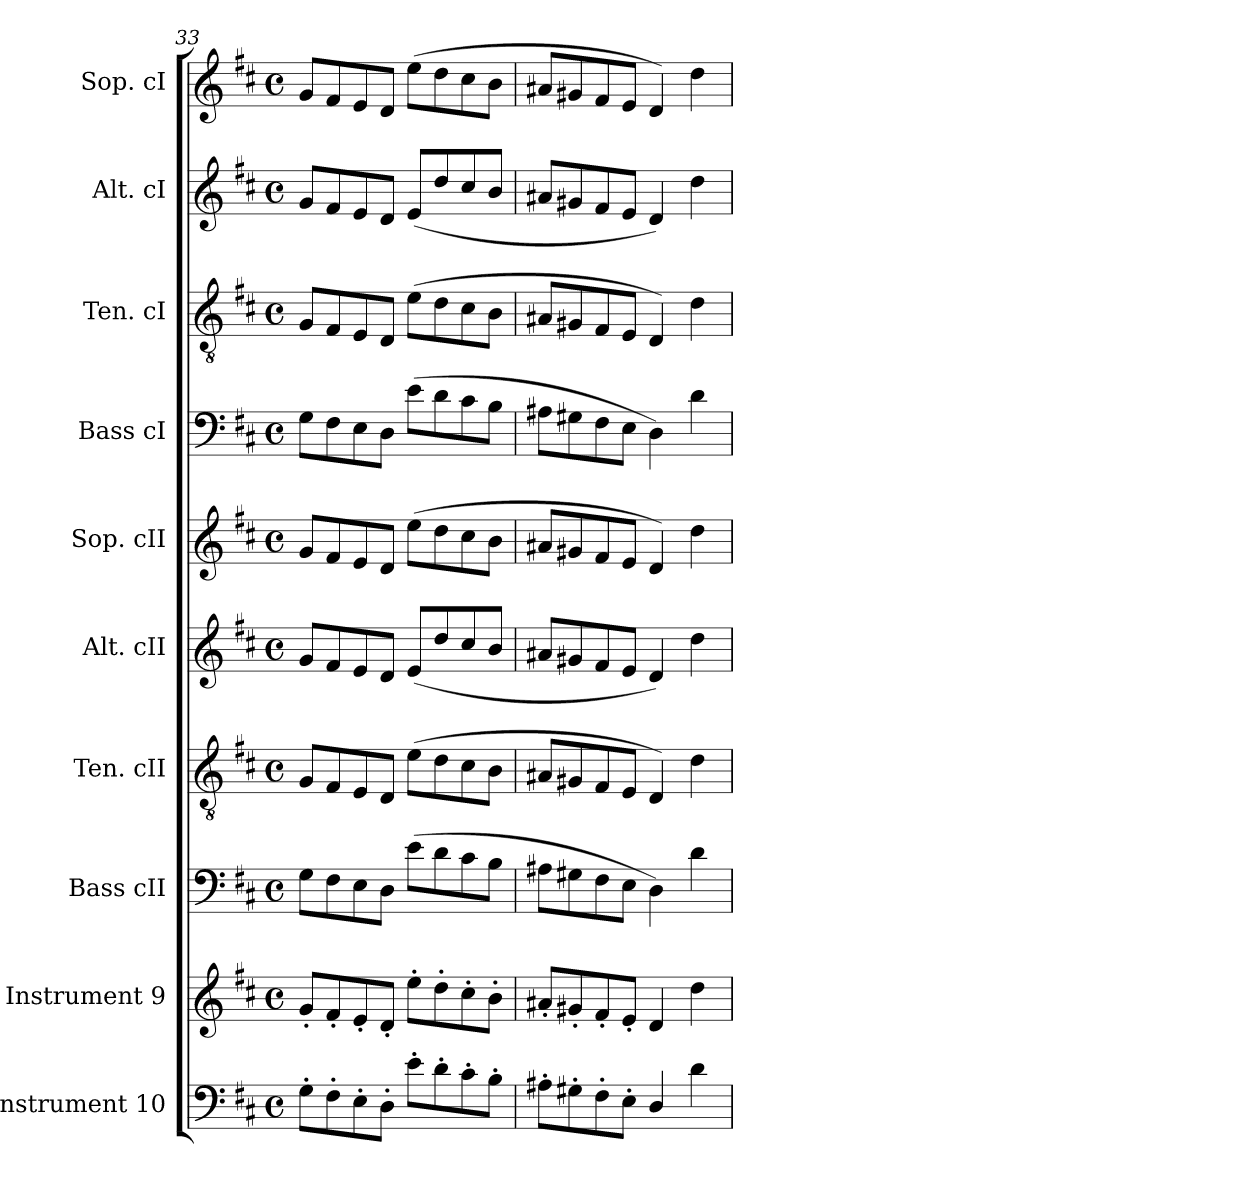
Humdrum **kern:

**kern	**kern	**kern	**text	**kern	**text	**kern	**text	**kern	**text	**kern	**text	**kern	**text	**kern	**text	**kern	**text
*part10	*part9	*part8	*part8	*part7	*part7	*part6	*part6	*part5	*part5	*part4	*part4	*part3	*part3	*part2	*part2	*part1	*part1
*staff10	*staff9	*staff8	*staff8	*staff7	*staff7	*staff6	*staff6	*staff5	*staff5	*staff4	*staff4	*staff3	*staff3	*staff2	*staff2	*staff1	*staff1
*I"Instrument 10	*I"Instrument 9	*I"Bass cII	*	*I"Ten. cII	*	*I"Alt. cII	*	*I"Sop. cII	*	*I"Bass cI	*	*I"Ten. cI	*	*I"Alt. cI	*	*I"Sop. cI	*
*	*	*I'Bass cII	*	*I'Ten. cII	*	*I'Alt. cII	*	*I'Sop. cII	*	*I'Bass cI	*	*I'Ten. cI	*	*I'Alt. cI	*	*I'Sop. cI	*
*clefF4	*clefG2	*clefF4	*	*clefGv2	*	*clefG2	*	*clefG2	*	*clefF4	*	*clefGv2	*	*clefG2	*	*clefG2	*
*k[f#c#]	*k[f#c#]	*k[f#c#]	*	*k[f#c#]	*	*k[f#c#]	*	*k[f#c#]	*	*k[f#c#]	*	*k[f#c#]	*	*k[f#c#]	*	*k[f#c#]	*
*D:	*D:	*D:	*	*D:	*	*D:	*	*D:	*	*D:	*	*D:	*	*D:	*	*D:	*
*M4/4	*M4/4	*M4/4	*	*M4/4	*	*M4/4	*	*M4/4	*	*M4/4	*	*M4/4	*	*M4/4	*	*M4/4	*
*met(c)	*met(c)	*met(c)	*	*met(c)	*	*met(c)	*	*met(c)	*	*met(c)	*	*met(c)	*	*met(c)	*	*met(c)	*
=33	=33	=33	=33	=33	=33	=33	=33	=33	=33	=33	=33	=33	=33	=33	=33	=33	=33
!	!	!	!LO:LY:b:cj	!	!LO:LY:b:cj	!	!LO:LY:b:cj	!	!LO:LY:b:cj	!	!LO:LY:b:cj	!	!LO:LY:b:cj	!	!LO:LY:b:cj	!	!LO:LY:b:cj
8G'>\L	8g'</L	8G\L	--	8G/L	--	8g/L	--	8g/L	--	8G\L	--	8G/L	--	8g/L	--	8g/L	--
!	!	!	!LO:LY:b:cj	!	!LO:LY:b:cj	!	!LO:LY:b:cj	!	!LO:LY:b:cj	!	!LO:LY:b:cj	!	!LO:LY:b:cj	!	!LO:LY:b:cj	!	!LO:LY:b:cj
8F#'>\	8f#'</	8F#\	--	8F#/	--	8f#/	--	8f#/	--	8F#\	--	8F#/	--	8f#/	--	8f#/	--
!	!	!	!LO:LY:b:cj	!	!LO:LY:b:cj	!	!LO:LY:b:cj	!	!LO:LY:b:cj	!	!LO:LY:b:cj	!	!LO:LY:b:cj	!	!LO:LY:b:cj	!	!LO:LY:b:cj
8E'>\	8e'</	8E\	--	8E/	--	8e/	--	8e/	--	8E\	--	8E/	--	8e/	--	8e/	--
!	!	!	!LO:LY:b:cj	!	!LO:LY:b:cj	!	!LO:LY:b:cj	!	!LO:LY:b:cj	!	!LO:LY:b:cj	!	!LO:LY:b:cj	!	!LO:LY:b:cj	!	!LO:LY:b:cj
8D'>\J	8d'</J	8D\J	--	8D/J	--	8d/J	--	8d/J	--	8D\J	--	8D/J	--	8d/J	--	8d/J	--
!	!	!	!LO:LY:b:cj	!	!LO:LY:b:cj	!	!LO:LY:b:cj	!	!LO:LY:b:cj	!	!LO:LY:b:cj	!	!LO:LY:b:cj	!	!LO:LY:b:cj	!	!LO:LY:b:cj
8e'>\L	8ee'>\L	(>8e\L	--	(>8e\L	--	(>8e/L	--	(>8ee\L	--	(>8e\L	--	(>8e\L	--	(>8e/L	--	(>8ee\L	--
!	!	!	!LO:LY:b:cj	!	!LO:LY:b:cj	!	!LO:LY:b:cj	!	!LO:LY:b:cj	!	!LO:LY:b:cj	!	!LO:LY:b:cj	!	!LO:LY:b:cj	!	!LO:LY:b:cj
8d'>\	8dd'>\	8d\	--	8d\	--	8dd/	--	8dd\	--	8d\	--	8d\	--	8dd/	--	8dd\	--
!	!	!	!LO:LY:b:cj	!	!LO:LY:b:cj	!	!LO:LY:b:cj	!	!LO:LY:b:cj	!	!LO:LY:b:cj	!	!LO:LY:b:cj	!	!LO:LY:b:cj	!	!LO:LY:b:cj
8c#'>\	8cc#'>\	8c#\	--	8c#\	--	8cc#/	--	8cc#\	--	8c#\	--	8c#\	--	8cc#/	--	8cc#\	--
!	!	!	!LO:LY:b:cj	!	!LO:LY:b:cj	!	!LO:LY:b:cj	!	!LO:LY:b:cj	!	!LO:LY:b:cj	!	!LO:LY:b:cj	!	!LO:LY:b:cj	!	!LO:LY:b:cj
8B'>\J	8b'>\J	8B\J	--	8B\J	--	8b/J	--	8b\J	--	8B\J	--	8B\J	--	8b/J	--	8b\J	--
=34	=34	=34	=34	=34	=34	=34	=34	=34	=34	=34	=34	=34	=34	=34	=34	=34	=34
!	!	!	!LO:LY:b:cj	!	!LO:LY:b:cj	!	!LO:LY:b:cj	!	!LO:LY:b:cj	!	!LO:LY:b:cj	!	!LO:LY:b:cj	!	!LO:LY:b:cj	!	!LO:LY:b:cj
8A#X'>\L	8a#X'</L	8A#X\L	--	8A#X/L	--	8a#X/L	--	8a#X/L	--	8A#X\L	--	8A#X/L	--	8a#X/L	--	8a#X/L	--
!	!	!	!LO:LY:b:cj	!	!LO:LY:b:cj	!	!LO:LY:b:cj	!	!LO:LY:b:cj	!	!LO:LY:b:cj	!	!LO:LY:b:cj	!	!LO:LY:b:cj	!	!LO:LY:b:cj
8G#X'>\	8g#X'</	8G#X\	--	8G#X/	--	8g#X/	--	8g#X/	--	8G#X\	--	8G#X/	--	8g#X/	--	8g#X/	--
!	!	!	!LO:LY:b:cj	!	!LO:LY:b:cj	!	!LO:LY:b:cj	!	!LO:LY:b:cj	!	!LO:LY:b:cj	!	!LO:LY:b:cj	!	!LO:LY:b:cj	!	!LO:LY:b:cj
8F#'>\	8f#'</	8F#\	--	8F#/	--	8f#/	--	8f#/	--	8F#\	--	8F#/	--	8f#/	--	8f#/	--
!	!	!	!LO:LY:b:cj	!	!LO:LY:b:cj	!	!LO:LY:b:cj	!	!LO:LY:b:cj	!	!LO:LY:b:cj	!	!LO:LY:b:cj	!	!LO:LY:b:cj	!	!LO:LY:b:cj
8E'>\J	8e'</J	8E\J	--	8E/J	--	8e/J	--	8e/J	--	8E\J	--	8E/J	--	8e/J	--	8e/J	--
!	!	!	!LO:LY:b:cj	!	!LO:LY:b:cj	!	!LO:LY:b:cj	!	!LO:LY:b:cj	!	!LO:LY:b:cj	!	!LO:LY:b:cj	!	!LO:LY:b:cj	!	!LO:LY:b:cj
4D/	4d/	4D\)	--	4D/)	--	4d/)	--	4d/)	--	4D\)	--	4D/)	--	4d/)	--	4d/)	--
!	!	!	!LO:LY:b:cj	!	!LO:LY:b:cj	!	!LO:LY:b:cj	!	!LO:LY:b:cj	!	!LO:LY:b:cj	!	!LO:LY:b:cj	!	!LO:LY:b:cj	!	!LO:LY:b:cj
4d\	4dd\	4d\	--	4d\	--	4dd\	--	4dd\	--	4d\	--	4d\	--	4dd\	--	4dd\	--
=	=	=	=	=	=	=	=	=	=	=	=	=	=	=	=	=	=
*-	*-	*-	*-	*-	*-	*-	*-	*-	*-	*-	*-	*-	*-	*-	*-	*-	*-
